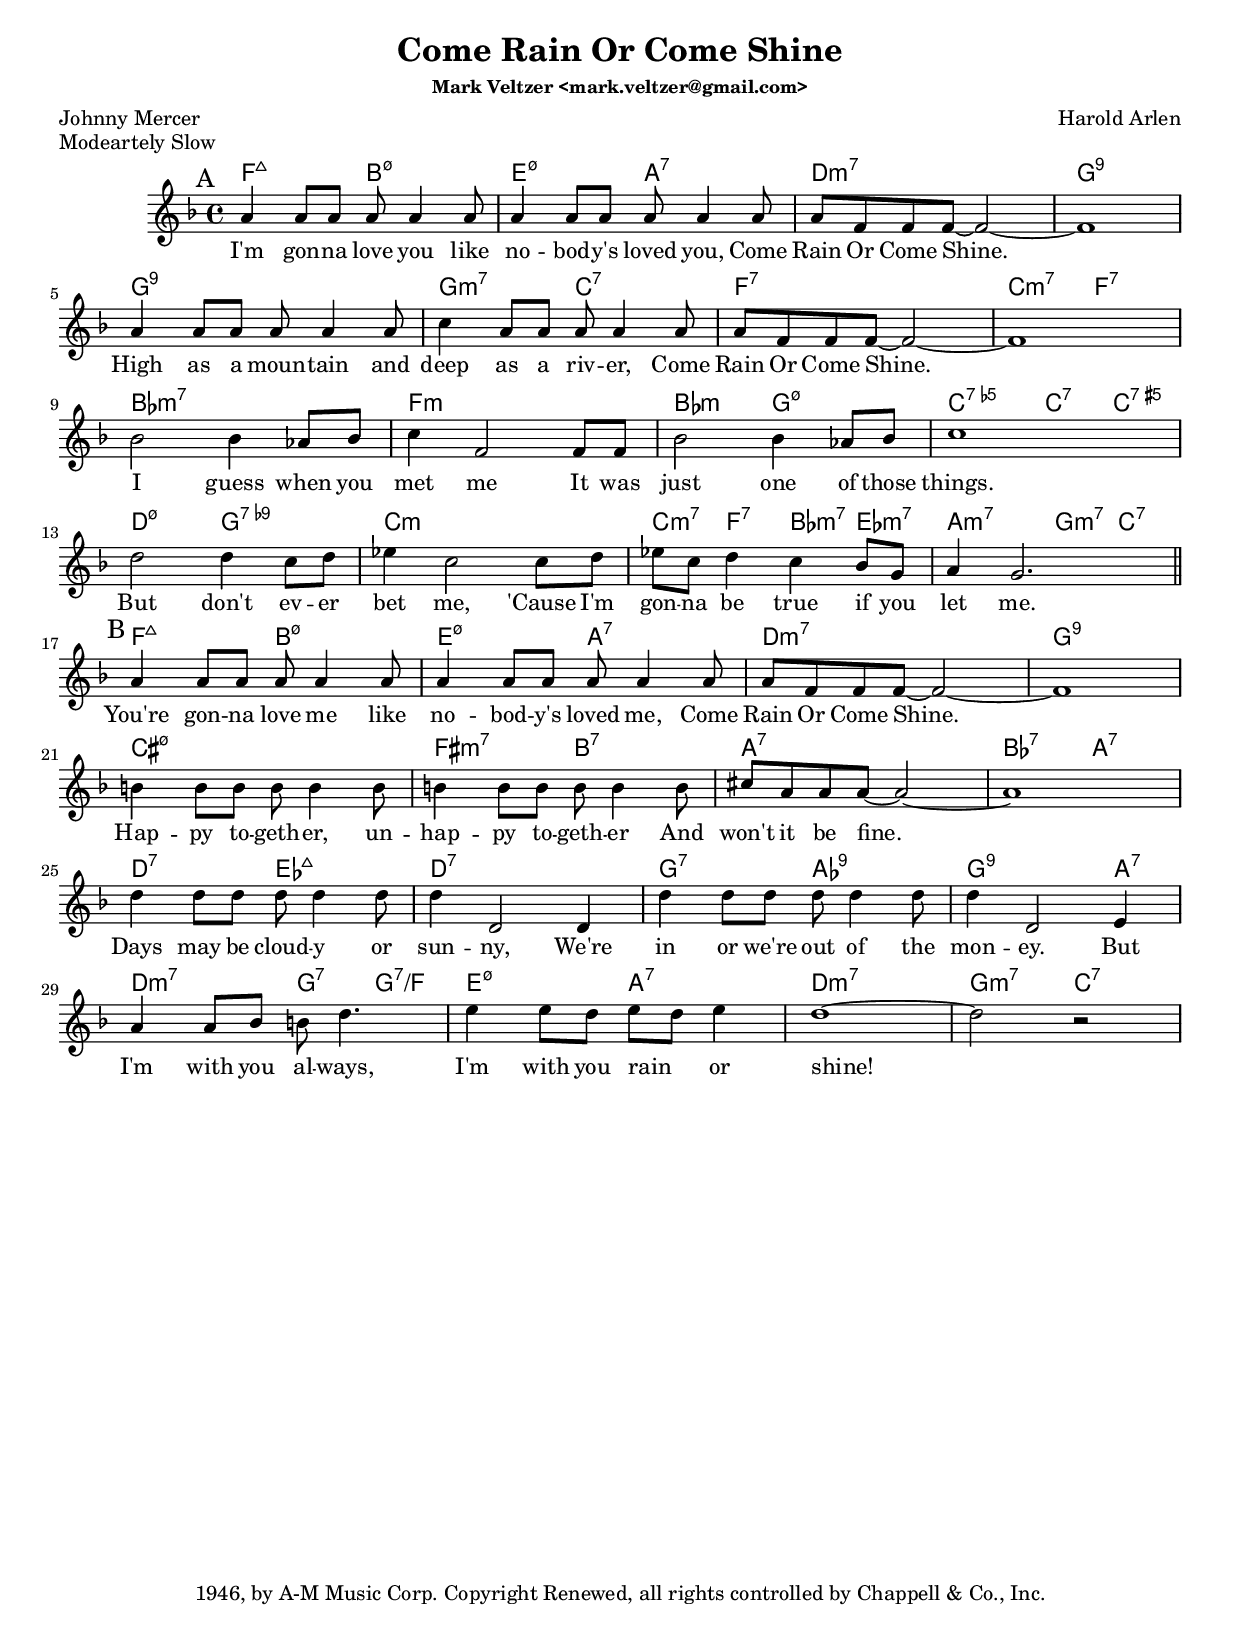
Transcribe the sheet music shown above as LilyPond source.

\include "src/include/common.lyi"
\header {
	title="Come Rain Or Come Shine"
	subtitle=""
	composer="Harold Arlen"
	poet="Johnny Mercer"
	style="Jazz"
	piece="Modeartely Slow"
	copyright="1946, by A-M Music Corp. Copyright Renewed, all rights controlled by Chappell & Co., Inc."

	completion="5"
}

%{
	TODO:
%}

\score {
<<
\chords {
	\set chordChanges = ##t
%% from the fake book
	\mark "A"
	f2:maj7 b2:m7.5- | e2:m7.5- a2:7 | d1:m7 | g1:7.9 | \break
	g1:7.9 | g2:m7 c2:7 | f1:7 | c2:m7 f2:7 | \break

	bes1:m7 | f1:m | bes2:m g2:m7.5- | c2:7.5- c4:7.5 c4:7.5+ | \break
	d2:m7.5- g2:7.9- | c1:m | c4:m7 f4:7 bes4:m7 ees4:m7 | a2:m7 g4:m7 c4:7 \bar "||" \break

	\mark "B"
	f2:maj7 b2:m7.5- | e2:m7.5- a2:7 | d1:m7 | g1:7.9 | \break
	cis1:m7.5- | fis2:m7 b2:7 | a1:7 | bes2:7 a2:7 | \break

	d2:7 ees2:maj7 | d1:7 | g2:7 aes2:7.9 | g2.:7.9 a4:7 | \break
	d2:m7 g4:7 g4:7/f | e2:m7.5- a2:7 | d1:m7 | g2:m7 c2:7 | \break
}

\new Voice="melody" \relative f' {
	\time 4/4
	\key f \major
	a4 a8 a8 a8 a4 a8 | a4 a8 a8 a8 a4 a8 | a8 f f f ~ f2 ~ | f1 |
	a4 a8 a8 a8 a4 a8 | c4 a8 a8 a8 a4 a8 | a8 f f f ~ f2 ~ | f1 |

	bes2 bes4 aes8 bes8 | c4 f,2 f8 f8 | bes2 bes4 aes8 bes8 | c1 |
	d2 d4 c8 d8 | ees4 c2 c8 d8 | ees8 c8 d4 c4 bes8 g8 | a4 g2. |

	a4 a8 a8 a8 a4 a8 | a4 a8 a8 a8 a4 a8 | a8 f f f ~ f2 ~ | f1 |
	b4 b8 b8 b8 b4 b8 | b4 b8 b8 b8 b4 b8 | cis8 a8 a8 a8 ~ a2 ~ | a1 | 

	d4 d8 d8 d8 d4 d8 | d4 d,2 d4 | d'4 d8 d8 d8 d4 d8 | d4 d,2 e4 |
	a4 a8 bes8 b8 d4. | e4 e8 d8 e8 d8 e4 | d1 ~ | d2 r2 |
}
\new Lyrics \lyricsto "melody" {
	I'm gon -- na love you like no -- bod -- y's loved you,
	Come Rain Or Come Shine.
	High as a moun -- tain and deep as a riv -- er,
	Come Rain Or Come Shine.

	I guess when you met me
	It was just one of those things.
	But don't ev -- er bet me,
	'Cause I'm gon -- na be true if you let me.

	You're gon -- na love me like no -- bod -- y's loved me,
	Come Rain Or Come Shine.
	Hap -- py to -- geth -- er, un -- hap -- py to -- geth -- er
	And won't it be fine.

	Days may be cloud -- y or sun -- ny,
	We're in or we're out of the mon -- ey.
	But I'm with you al -- ways,
	I'm with you rain _ or shine!
}
>>
	\midi {
		\context {
			\Score
			tempoWholesPerMinute = #(ly:make-moment 100 4)
		}
	}
	\layout {}
}
